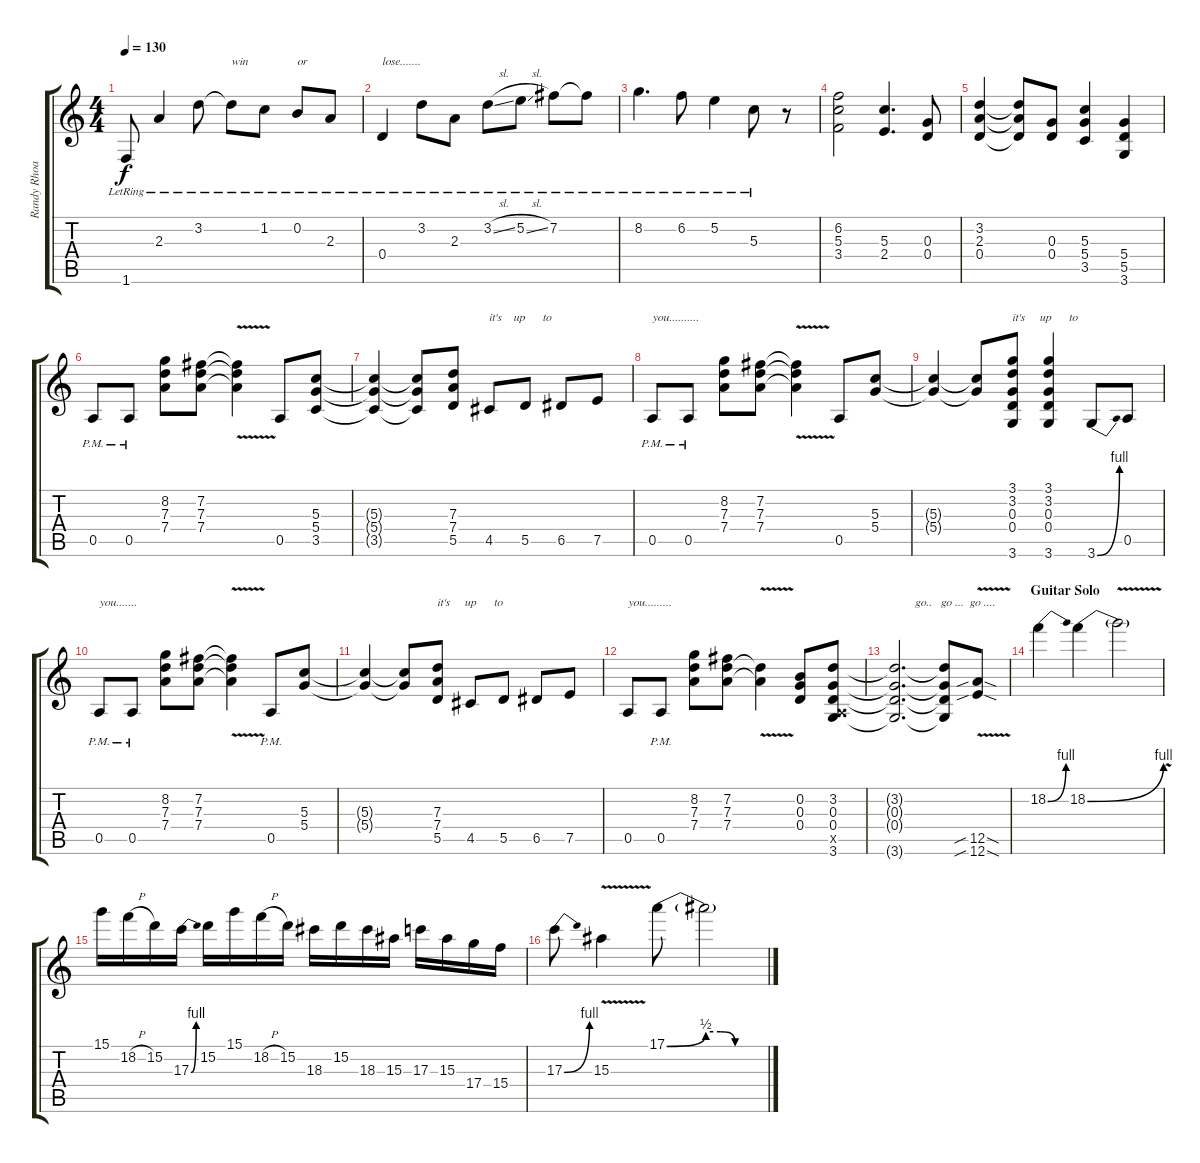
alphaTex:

\track ("Randy Rhoads" "Randy Rhoa") {instrument distortionguitar}
\staff {score tabs}
\tuning (E4 B3 G3 D3 A2 E2) {hide}
\ts (4 4)
\tempo 130
\clef g2
\ks c
1.6{lr}.8{dy f} 2.3{lr}.4 3.2{lr}.8 3.2{lr t}.8{txt "win"} 1.2{lr}.8 0.2{lr}.8{txt "or"} 2.3{lr}.8 |
0.4{lr}.4{txt "lose......."} 3.2{lr}.8 2.3{lr}.8 3.2{sl lr}.8 5.2{sl lr}.8 7.2{lr}.8 7.2{lr t}.8 |
8.2{lr}.4{d} 6.2{lr}.8 5.2{lr}.4 5.3{lr}.8 r.8 |
(6.2 5.3 3.4).2 (5.3 2.4).4{d} (0.3 0.4).8 |
(3.2 2.3 0.4).4 (3.2{t} 2.3{t} 0.4{t}).8 (0.3 0.4).8 (5.3 5.4 3.5).4 (5.4 5.5 3.6).4 |
0.5{pm}.8 0.5{pm}.8 (8.2 7.3 7.4).8 (7.2 7.3 7.4).8 (7.2{v t} 7.3{v t} 7.4{v t}).4 0.5.8 (5.3 5.4 3.5).8 |
(5.3{t} 5.4{t} 3.5{t}).4 (5.3{t} 5.4{t} 3.5{t}).8 (7.3 7.4 5.5).8 4.5.8{txt "it's    up      to"} 5.5.8 6.5.8 7.5.8 |
0.5{pm}.8{txt "you.........."} 0.5{pm}.8 (8.2 7.3 7.4).8 (7.2 7.3 7.4).8 (7.2{v t} 7.3{v t} 7.4{v t}).4 0.5.8 (5.3 5.4).8 |
(5.3{t} 5.4{t}).4 (5.3{t} 5.4{t}).8 (3.1 3.2 0.3 0.4 3.6).8{txt "it's     up      to"} (3.1 3.2 0.3 0.4 3.6).4 3.6{be (bend 0 0 60 4)}.8 0.5.8 |
0.5{pm}.8{txt "you......."} 0.5{pm}.8 (8.2 7.3 7.4).8 (7.2 7.3 7.4).8 (7.2{v t} 7.3{v t} 7.4{v t}).4 0.5{pm}.8 (5.3 5.4).8 |
(5.3{t} 5.4{t}).4 (5.3{t} 5.4{t}).8 (7.3 7.4 5.5).8{txt "it's     up      to "} 4.5.8 5.5.8 6.5.8 7.5.8 |
0.5.8{txt "you........."} 0.5{pm}.8 (8.2 7.3 7.4).8 (7.2 7.3 7.4).8 (7.3{v t} 7.4{v t}).4 (0.2 0.3 0.4).8 (3.2 0.3 0.4 0.5{x} 3.6).8 |
(3.2{t} 0.3{t} 0.4{t} 3.6{t}).2{d txt "       go..   go ...  go ...."} (3.2{t} 0.3{t} 0.4{t} 3.6{t}).8 (12.5{v sib sod} 12.6{v sib sod}).8 |
\section ("" "Guitar Solo")
18.2{be (bend 0 0 60 4)}.4 18.2{be (bend 0 0 60 4)}.4 18.2{v t}.2 |
15.1.16 18.2{h}.16 15.2.16 17.3{be (bend 0 0 60 4)}.16 15.2.16 15.1.16 18.2{h}.16 15.2.16 18.3.16 15.2.16 18.3.16 15.3.16 17.3.16 15.3.16 17.4.16 15.4.16 |
17.3{be (bend 0 0 60 4)}.8 15.3{v}.4 17.1{be (bend 0 0 60 2)}.8 17.1{be (custom 0 2 15 2 30 0 60 0) t}.2
